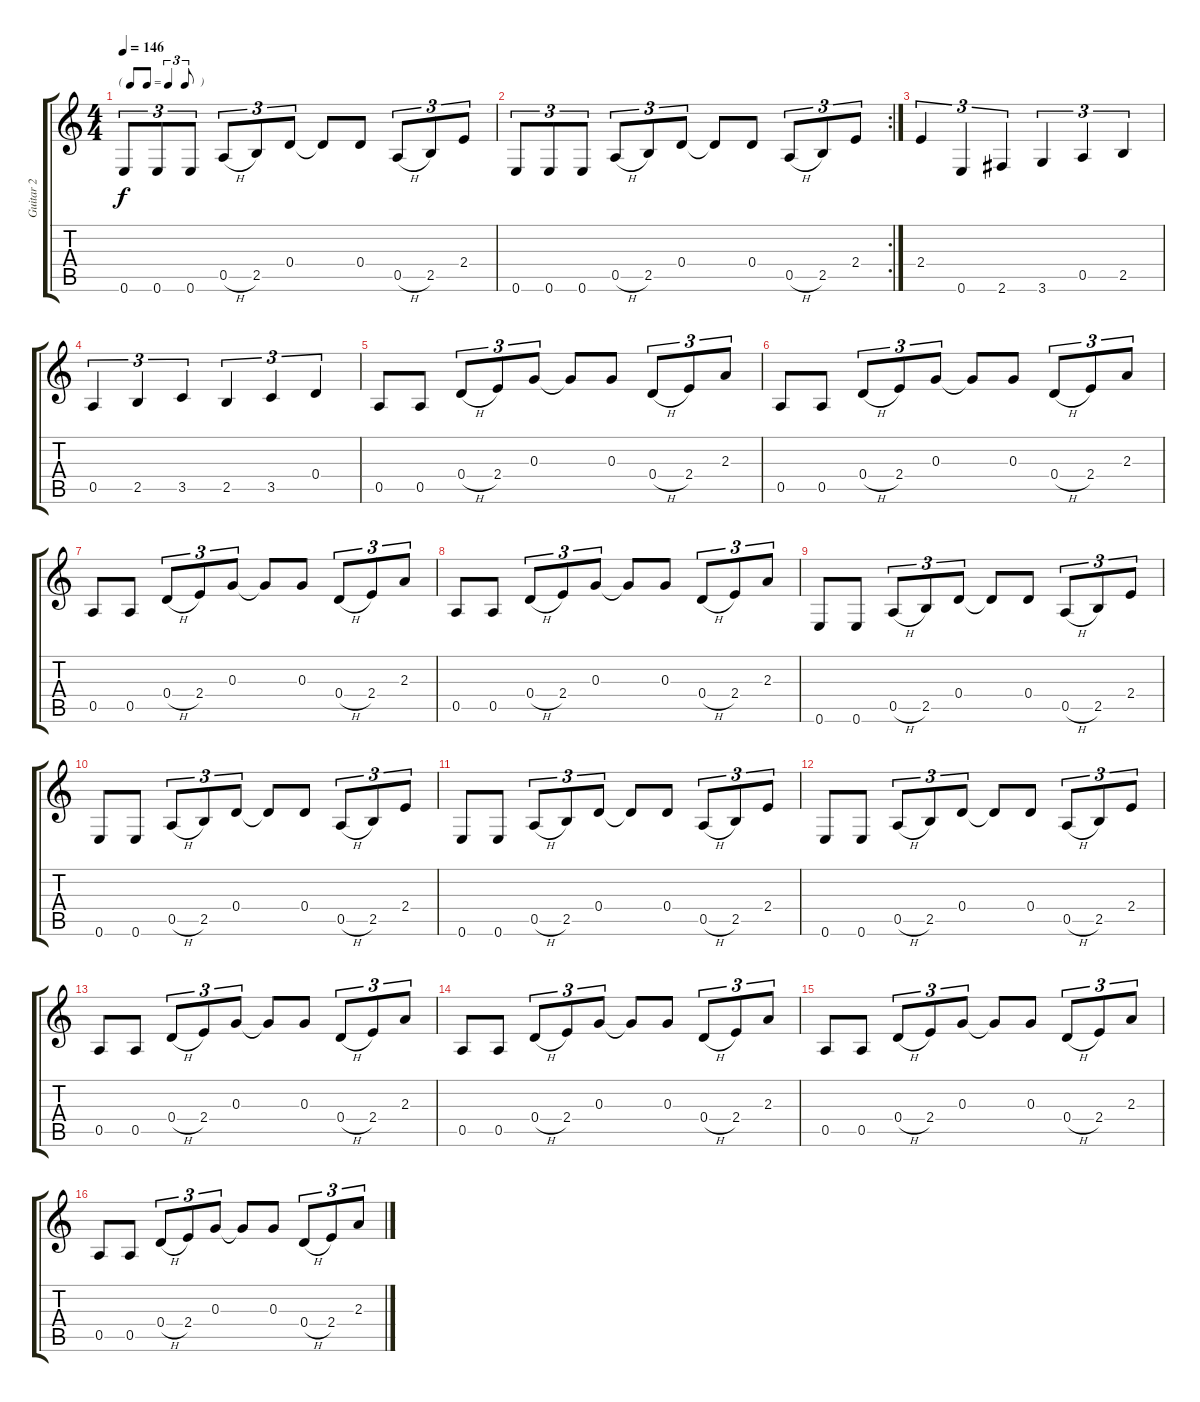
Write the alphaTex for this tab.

\track ("Guitar 2" "Guitar 2") {instrument overdrivenguitar}
\staff {score tabs}
\tuning (E4 B3 G3 D3 A2 E2) {hide}
\ts (4 4)
\tf triplet8th
\tempo 146
\clef g2
\ks c
0.6.8{tu (3 2) dy f} 0.6.8{tu (3 2)} 0.6.8{tu (3 2)} 0.5{h}.8{tu (3 2)} 2.5.8{tu (3 2)} 0.4.8{tu (3 2)} 0.4{t}.8 0.4.8 0.5{h}.8{tu (3 2)} 2.5.8{tu (3 2)} 2.4.8{tu (3 2)} |
\rc 2
0.6.8{tu (3 2)} 0.6.8{tu (3 2)} 0.6.8{tu (3 2)} 0.5{h}.8{tu (3 2)} 2.5.8{tu (3 2)} 0.4.8{tu (3 2)} 0.4{t}.8 0.4.8 0.5{h}.8{tu (3 2)} 2.5.8{tu (3 2)} 2.4.8{tu (3 2)} |
2.4.4{tu (3 2)} 0.6.4{tu (3 2)} 2.6.4{tu (3 2)} 3.6.4{tu (3 2)} 0.5.4{tu (3 2)} 2.5.4{tu (3 2)} |
0.5.4{tu (3 2)} 2.5.4{tu (3 2)} 3.5.4{tu (3 2)} 2.5.4{tu (3 2)} 3.5.4{tu (3 2)} 0.4.4{tu (3 2)} |
0.5.8 0.5.8 0.4{h}.8{tu (3 2)} 2.4.8{tu (3 2)} 0.3.8{tu (3 2)} 0.3{t}.8 0.3.8 0.4{h}.8{tu (3 2)} 2.4.8{tu (3 2)} 2.3.8{tu (3 2)} |
0.5.8 0.5.8 0.4{h}.8{tu (3 2)} 2.4.8{tu (3 2)} 0.3.8{tu (3 2)} 0.3{t}.8 0.3.8 0.4{h}.8{tu (3 2)} 2.4.8{tu (3 2)} 2.3.8{tu (3 2)} |
0.5.8 0.5.8 0.4{h}.8{tu (3 2)} 2.4.8{tu (3 2)} 0.3.8{tu (3 2)} 0.3{t}.8 0.3.8 0.4{h}.8{tu (3 2)} 2.4.8{tu (3 2)} 2.3.8{tu (3 2)} |
0.5.8 0.5.8 0.4{h}.8{tu (3 2)} 2.4.8{tu (3 2)} 0.3.8{tu (3 2)} 0.3{t}.8 0.3.8 0.4{h}.8{tu (3 2)} 2.4.8{tu (3 2)} 2.3.8{tu (3 2)} |
0.6.8 0.6.8 0.5{h}.8{tu (3 2)} 2.5.8{tu (3 2)} 0.4.8{tu (3 2)} 0.4{t}.8 0.4.8 0.5{h}.8{tu (3 2)} 2.5.8{tu (3 2)} 2.4.8{tu (3 2)} |
0.6.8 0.6.8 0.5{h}.8{tu (3 2)} 2.5.8{tu (3 2)} 0.4.8{tu (3 2)} 0.4{t}.8 0.4.8 0.5{h}.8{tu (3 2)} 2.5.8{tu (3 2)} 2.4.8{tu (3 2)} |
0.6.8 0.6.8 0.5{h}.8{tu (3 2)} 2.5.8{tu (3 2)} 0.4.8{tu (3 2)} 0.4{t}.8 0.4.8 0.5{h}.8{tu (3 2)} 2.5.8{tu (3 2)} 2.4.8{tu (3 2)} |
0.6.8 0.6.8 0.5{h}.8{tu (3 2)} 2.5.8{tu (3 2)} 0.4.8{tu (3 2)} 0.4{t}.8 0.4.8 0.5{h}.8{tu (3 2)} 2.5.8{tu (3 2)} 2.4.8{tu (3 2)} |
0.5.8 0.5.8 0.4{h}.8{tu (3 2)} 2.4.8{tu (3 2)} 0.3.8{tu (3 2)} 0.3{t}.8 0.3.8 0.4{h}.8{tu (3 2)} 2.4.8{tu (3 2)} 2.3.8{tu (3 2)} |
0.5.8 0.5.8 0.4{h}.8{tu (3 2)} 2.4.8{tu (3 2)} 0.3.8{tu (3 2)} 0.3{t}.8 0.3.8 0.4{h}.8{tu (3 2)} 2.4.8{tu (3 2)} 2.3.8{tu (3 2)} |
0.5.8 0.5.8 0.4{h}.8{tu (3 2)} 2.4.8{tu (3 2)} 0.3.8{tu (3 2)} 0.3{t}.8 0.3.8 0.4{h}.8{tu (3 2)} 2.4.8{tu (3 2)} 2.3.8{tu (3 2)} |
0.5.8 0.5.8 0.4{h}.8{tu (3 2)} 2.4.8{tu (3 2)} 0.3.8{tu (3 2)} 0.3{t}.8 0.3.8 0.4{h}.8{tu (3 2)} 2.4.8{tu (3 2)} 2.3.8{tu (3 2)}
